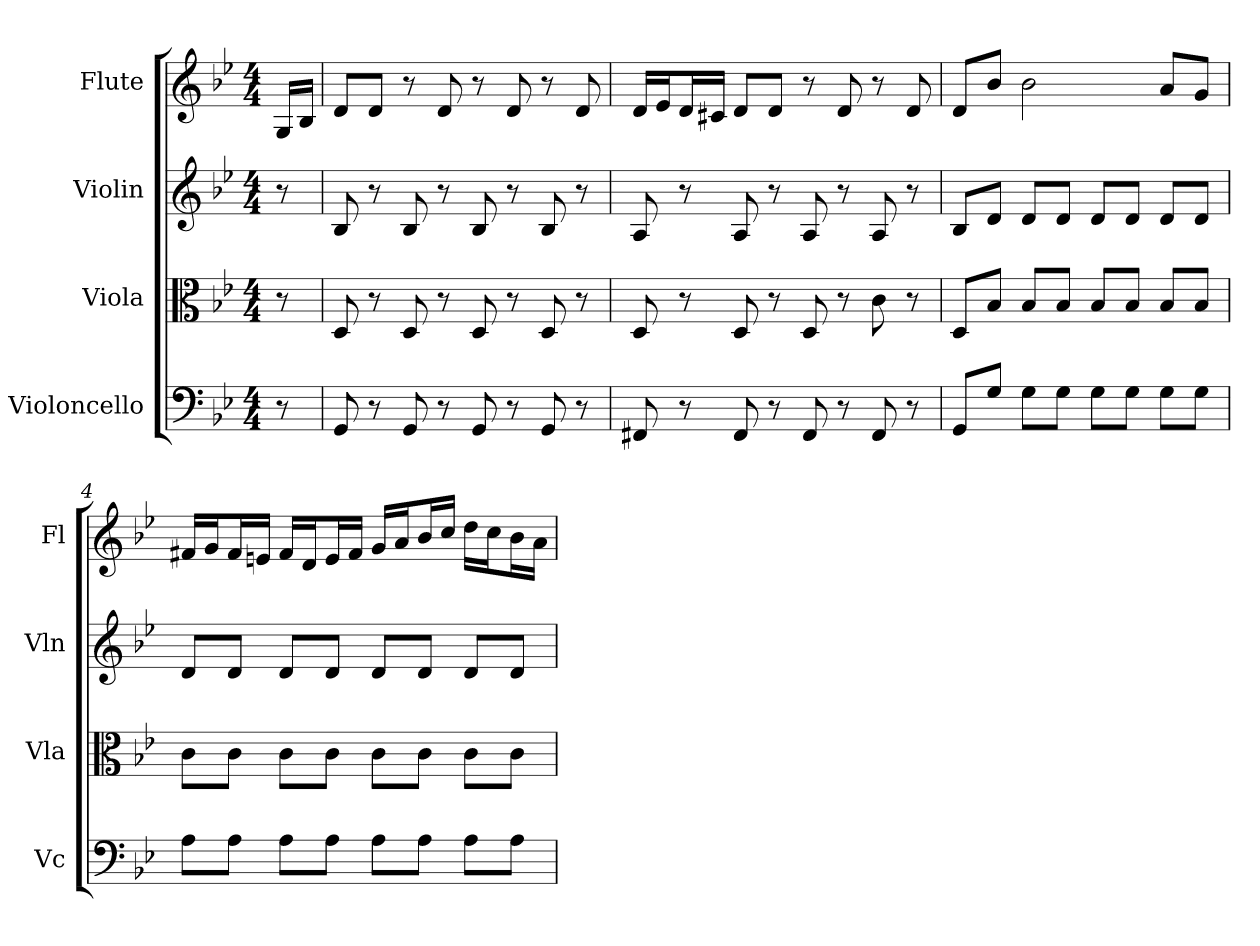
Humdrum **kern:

**kern	**kern	**kern	**kern
*part4	*part3	*part2	*part1
*staff4	*staff3	*staff2	*staff1
*I"Violoncello	*I"Viola	*I"Violin	*I"Flute
*I'Vc	*I'Vla	*I'Vln	*I'Fl
*clefF4	*clefC3	*	*
*k[b-e-]	*k[b-e-]	*k[b-e-]	*k[b-e-]
*g:	*g:	*g:	*g:
*M4/4	*M4/4	*M4/4	*M4/4
*MM130	*MM130	*MM130	*MM130
=	=	=	=
8r	8r	8r	16GLL
.	.	.	16B-JJ
=1	=1	=1	=1
8GG	8D	8B-	8dL
8r	8r	8r	8dJ
8GG	8D	8B-	8r
8r	8r	8r	8d
8GG	8D	8B-	8r
8r	8r	8r	8d
8GG	8D	8B-	8r
8r	8r	8r	8d
=2	=2	=2	=2
8FF#X	8D	8A	16dLL
.	.	.	16e-J
8r	8r	8r	16dL
.	.	.	16c#XJJ
8FF#	8D	8A	8dL
8r	8r	8r	8dJ
8FF#	8D	8A	8r
8r	8r	8r	8d
8FF#	8c	8A	8r
8r	8r	8r	8d
=3	=3	=3	=3
8GG/L	8D/L	8B-L	8dL
8G/J	8B-/J	8dJ	8b-J
8G\L	8B-/L	8dL	2b-
8G\J	8B-/J	8dJ	.
8G\L	8B-/L	8dL	.
8G\J	8B-/J	8dJ	.
8G\L	8B-/L	8dL	8aL
8G\J	8B-/J	8dJ	8gJ
=4	=4	=4	=4
8A\L	8c\L	8dL	16f#XLL
.	.	.	16gJ
8A\J	8c\J	8dJ	16f#L
.	.	.	16enJJ
8A\L	8c\L	8dL	16f#LL
.	.	.	16dJ
8A\J	8c\J	8dJ	16eL
.	.	.	16f#JJ
8A\L	8c\L	8dL	16gLL
.	.	.	16aJ
8A\J	8c\J	8dJ	16b-L
.	.	.	16ccJJ
8A\L	8c\L	8dL	16ddLL
.	.	.	16ccJ
8A\J	8c\J	8dJ	16b-L
.	.	.	16aJJ
=	=	=	=
*-	*-	*-	*-
